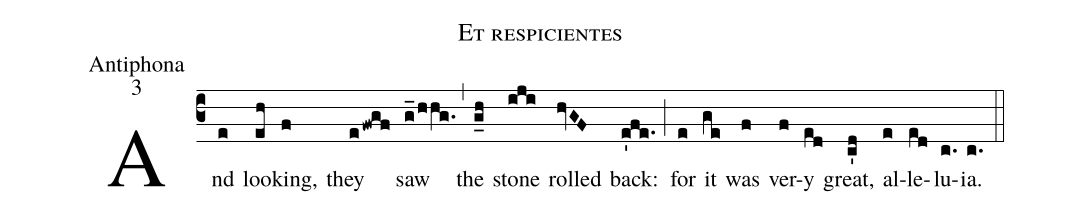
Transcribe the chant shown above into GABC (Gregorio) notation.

name: Et respicientes;
office-part: Antiphona;
mode: 3;
%%
(c3)And(e) look(eh)ing,(f) they(efwgf) saw(g_/hhg.) (,)
the(g_h) stone(iji) rolled(hvGF) back:(e'fe.) (;)
for(e) it(ge) was(f) ver(f)y(ed) great,(c'd) al(e)le(ed)lu(c.)ia.(c.) (::)
